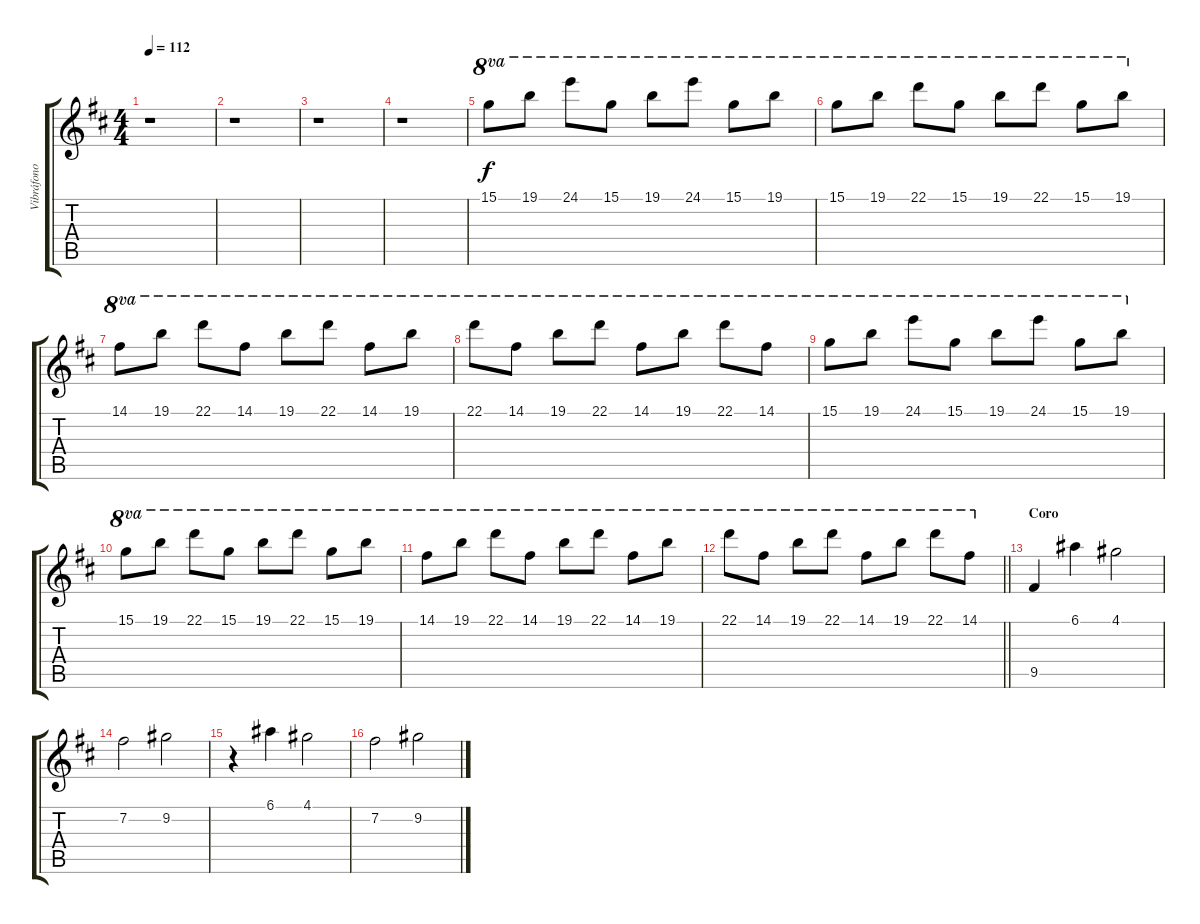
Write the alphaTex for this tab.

\track ("Vibráfono" "Vibráfono") {instrument vibraphone}
\staff {score tabs}
\tuning (E5 B4 G4 D4 A3 E3) {hide}
\ts (4 4)
\tempo 112
\clef g2
\ks d
r.1{dy f} |
r.1 |
r.1 |
r.1 |
15.1.8{ot 8va} 19.1.8{ot 8va} 24.1.8{ot 8va} 15.1.8{ot 8va} 19.1.8{ot 8va} 24.1.8{ot 8va} 15.1.8{ot 8va} 19.1.8{ot 8va} |
15.1.8{ot 8va} 19.1.8{ot 8va} 22.1.8{ot 8va} 15.1.8{ot 8va} 19.1.8{ot 8va} 22.1.8{ot 8va} 15.1.8{ot 8va} 19.1.8{ot 8va} |
14.1.8{ot 8va} 19.1.8{ot 8va} 22.1.8{ot 8va} 14.1.8{ot 8va} 19.1.8{ot 8va} 22.1.8{ot 8va} 14.1.8{ot 8va} 19.1.8{ot 8va} |
22.1.8{ot 8va} 14.1.8{ot 8va} 19.1.8{ot 8va} 22.1.8{ot 8va} 14.1.8{ot 8va} 19.1.8{ot 8va} 22.1.8{ot 8va} 14.1.8{ot 8va} |
15.1.8{ot 8va} 19.1.8{ot 8va} 24.1.8{ot 8va} 15.1.8{ot 8va} 19.1.8{ot 8va} 24.1.8{ot 8va} 15.1.8{ot 8va} 19.1.8{ot 8va} |
15.1.8{ot 8va} 19.1.8{ot 8va} 22.1.8{ot 8va} 15.1.8{ot 8va} 19.1.8{ot 8va} 22.1.8{ot 8va} 15.1.8{ot 8va} 19.1.8{ot 8va} |
14.1.8{ot 8va} 19.1.8{ot 8va} 22.1.8{ot 8va} 14.1.8{ot 8va} 19.1.8{ot 8va} 22.1.8{ot 8va} 14.1.8{ot 8va} 19.1.8{ot 8va} |
\barLineRight lightlight
22.1.8{ot 8va} 14.1.8{ot 8va} 19.1.8{ot 8va} 22.1.8{ot 8va} 14.1.8{ot 8va} 19.1.8{ot 8va} 22.1.8{ot 8va} 14.1.8{ot 8va} |
\section ("" "Coro")
9.5.4 6.1.4 4.1.2 |
7.2.2 9.2.2 |
r.4 6.1.4 4.1.2 |
7.2.2 9.2.2
